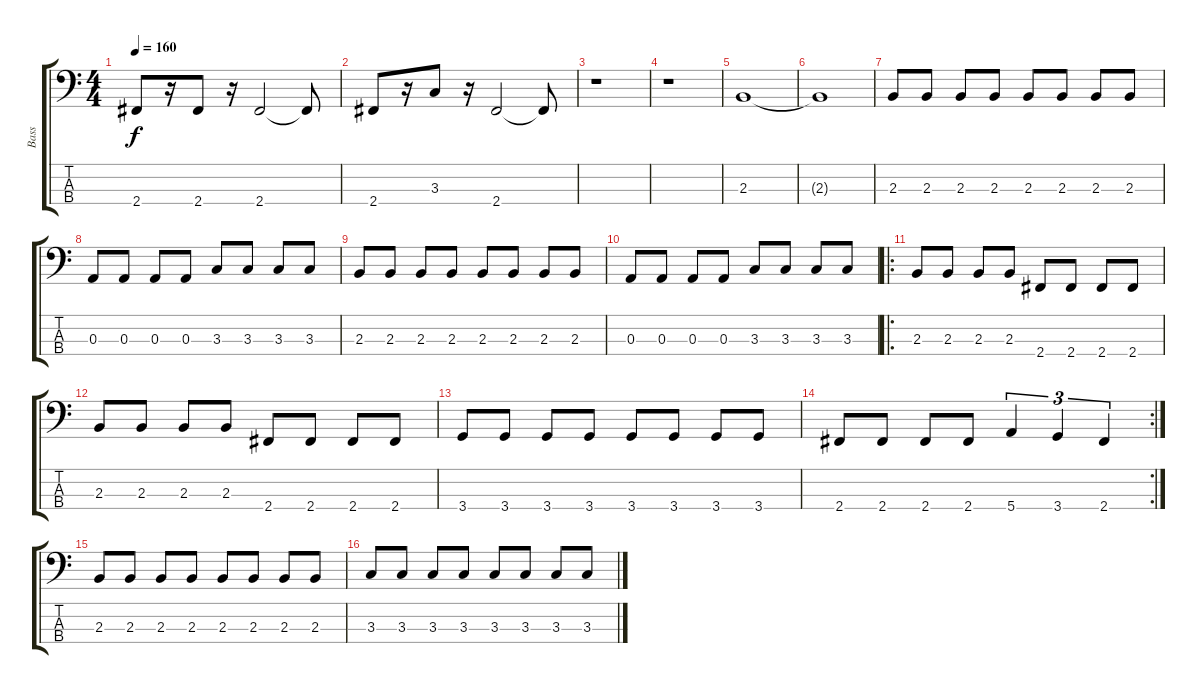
\track ("Bass" "Bass") {instrument electricbasspick}
\staff {score tabs}
\tuning (G2 D2 A1 E1) {hide}
\ts (4 4)
\tempo 160
\clef f4
\ks c
2.4.8{dy f} r.16 2.4.8 r.16 2.4.2 2.4{t}.8 |
2.4.8 r.16 3.3.8 r.16 2.4.2 2.4{t}.8 |
r.1 |
r.1 |
2.3.1 |
2.3{t}.1 |
2.3.8 2.3.8 2.3.8 2.3.8 2.3.8 2.3.8 2.3.8 2.3.8 |
0.3.8 0.3.8 0.3.8 0.3.8 3.3.8 3.3.8 3.3.8 3.3.8 |
2.3.8 2.3.8 2.3.8 2.3.8 2.3.8 2.3.8 2.3.8 2.3.8 |
0.3.8 0.3.8 0.3.8 0.3.8 3.3.8 3.3.8 3.3.8 3.3.8 |
\ro
2.3.8 2.3.8 2.3.8 2.3.8 2.4.8 2.4.8 2.4.8 2.4.8 |
2.3.8 2.3.8 2.3.8 2.3.8 2.4.8 2.4.8 2.4.8 2.4.8 |
3.4.8 3.4.8 3.4.8 3.4.8 3.4.8 3.4.8 3.4.8 3.4.8 |
\rc 2
2.4.8 2.4.8 2.4.8 2.4.8 5.4.4{tu (3 2)} 3.4.4{tu (3 2)} 2.4.4{tu (3 2)} |
2.3.8 2.3.8 2.3.8 2.3.8 2.3.8 2.3.8 2.3.8 2.3.8 |
3.3.8 3.3.8 3.3.8 3.3.8 3.3.8 3.3.8 3.3.8 3.3.8
